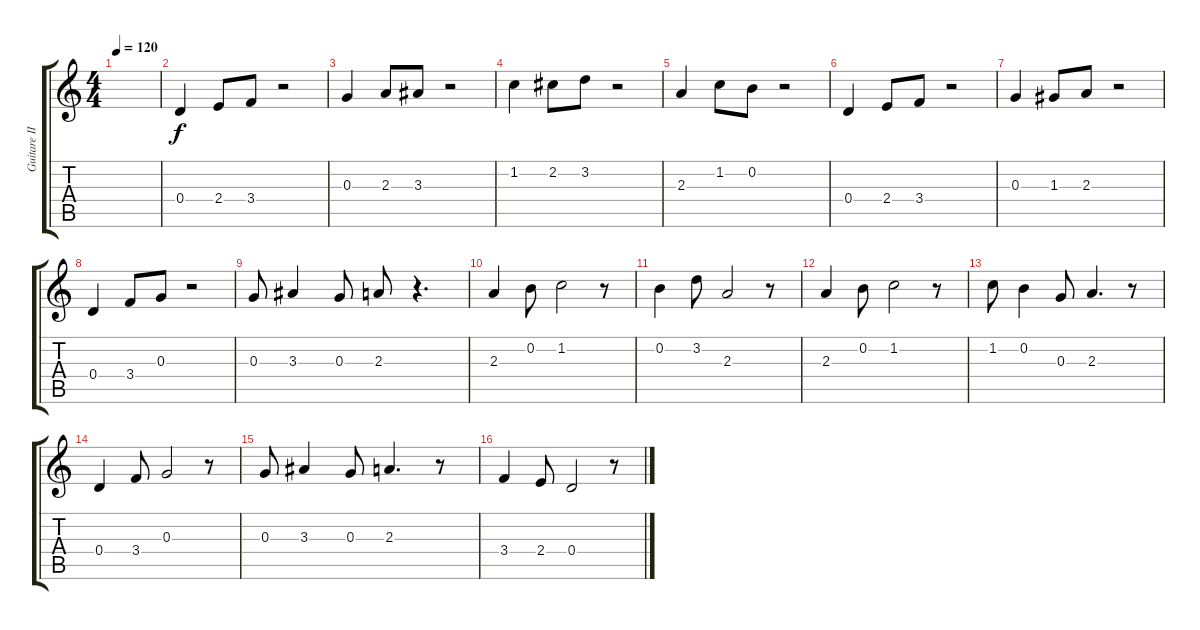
\track ("Guitare II" "Guitare II") {instrument overdrivenguitar}
\staff {score tabs}
\tuning (E4 B3 G3 D3 A2 E2) {hide}
\ts (4 4)
\tempo 120
\clef g2
\ks c
|
0.4.4 2.4.8 3.4.8 r.2 |
0.3.4 2.3.8 3.3.8 r.2 |
1.2.4 2.2.8 3.2.8 r.2 |
2.3.4 1.2.8 0.2.8 r.2 |
0.4.4 2.4.8 3.4.8 r.2 |
0.3.4 1.3.8 2.3.8 r.2 |
0.4.4 3.4.8 0.3.8 r.2 |
0.3.8 3.3.4 0.3.8 2.3.8 r.4{d} |
2.3.4 0.2.8 1.2.2 r.8 |
0.2.4 3.2.8 2.3.2 r.8 |
2.3.4 0.2.8 1.2.2 r.8 |
1.2.8 0.2.4 0.3.8 2.3.4{d} r.8 |
0.4.4 3.4.8 0.3.2 r.8 |
0.3.8 3.3.4 0.3.8 2.3.4{d} r.8 |
3.4.4 2.4.8 0.4.2 r.8
